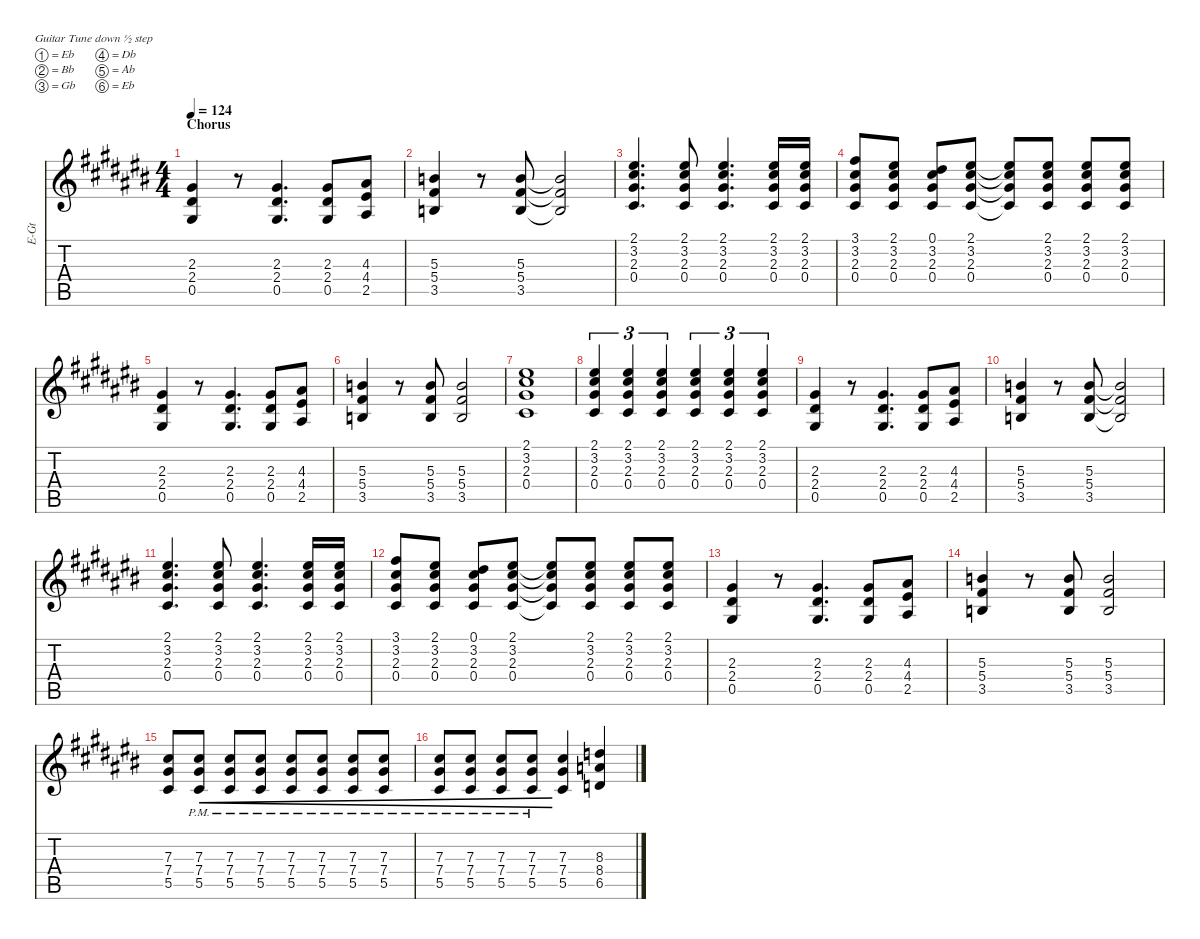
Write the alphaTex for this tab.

\hideDynamics
\bracketExtendMode nobrackets
\otherSystemsTrackNameOrientation horizontal
\track ("Guitar 2 (Izzy)" "E-Gt") {defaultSystemsLayout 8 instrument distortionguitar}
\staff {score tabs}
\tuning (Eb4 Bb3 Gb3 Db3 Ab2 Eb2)
\ts (4 4)
\section ("" "Chorus")
\tempo 124
\clef g2
\ks c#
(2.3{acc #} 2.4{acc #} 0.5{acc #}).4{dy f beam Up} r.8{beam Up} (2.3{acc #} 2.4{acc #} 0.5{acc #}).4{d beam Up} (2.3{acc #} 2.4{acc #} 0.5{acc #}).8{beam Up} (4.3{acc #} 4.4{acc #} 2.5{acc #}).8{beam Up} |
(5.3{acc forcenatural} 5.4{acc #} 3.5{acc forcenatural}).4{beam Up} r.8{beam Up} (5.3{acc forcenatural} 5.4{acc #} 3.5{acc forcenatural}).8{beam Up} (5.3{t acc forcenatural} 5.4{t acc #} 3.5{t acc forcenatural}).2{beam Up} |
(2.1{acc #} 3.2{acc #} 2.3{acc #} 0.4{acc #}).4{d beam Up} (2.1{acc #} 3.2{acc #} 2.3{acc #} 0.4{acc #}).8{beam Up} (2.1{acc #} 3.2{acc #} 2.3{acc #} 0.4{acc #}).4{d beam Up} (2.1{acc #} 3.2{acc #} 2.3{acc #} 0.4{acc #}).16{beam Up} (2.1{acc #} 3.2{acc #} 2.3{acc #} 0.4{acc #}).16{beam Up} |
(3.1{acc #} 3.2{acc #} 2.3{acc #} 0.4{acc #}).8{beam Up} (2.1{acc #} 3.2{acc #} 2.3{acc #} 0.4{acc #}).8{beam Up} (0.1{acc #} 3.2{acc #} 2.3{acc #} 0.4{acc #}).8{beam Up} (2.1{acc #} 3.2{acc #} 2.3{acc #} 0.4{acc #}).8{beam Up} (2.1{t acc #} 3.2{t acc #} 2.3{t acc #} 0.4{t acc #}).8{beam Up} (2.1{acc #} 3.2{acc #} 2.3{acc #} 0.4{acc #}).8{beam Up} (2.1{acc #} 3.2{acc #} 2.3{acc #} 0.4{acc #}).8{beam Up} (2.1{acc #} 3.2{acc #} 2.3{acc #} 0.4{acc #}).8{beam Up} |
(2.3{acc #} 2.4{acc #} 0.5{acc #}).4{beam Up} r.8{beam Up} (2.3{acc #} 2.4{acc #} 0.5{acc #}).4{d beam Up} (2.3{acc #} 2.4{acc #} 0.5{acc #}).8{beam Up} (4.3{acc #} 4.4{acc #} 2.5{acc #}).8{beam Up} |
(5.3{acc forcenatural} 5.4{acc #} 3.5{acc forcenatural}).4{beam Up} r.8{beam Up} (5.3{acc forcenatural} 5.4{acc #} 3.5{acc forcenatural}).8{beam Up} (5.3{acc forcenatural} 5.4{acc #} 3.5{acc forcenatural}).2{beam Up} |
(2.1{acc #} 3.2{acc #} 2.3{acc #} 0.4{acc #}).1{beam Up} |
(2.1{acc #} 3.2{acc #} 2.3{acc #} 0.4{acc #}).4{tu (3 2) beam Up} (2.1{acc #} 3.2{acc #} 2.3{acc #} 0.4{acc #}).4{tu (3 2) beam Up} (2.1{acc #} 3.2{acc #} 2.3{acc #} 0.4{acc #}).4{tu (3 2) beam Up} (2.1{acc #} 3.2{acc #} 2.3{acc #} 0.4{acc #}).4{tu (3 2) beam Up} (2.1{acc #} 3.2{acc #} 2.3{acc #} 0.4{acc #}).4{tu (3 2) beam Up} (2.1{acc #} 3.2{acc #} 2.3{acc #} 0.4{acc #}).4{tu (3 2) beam Up} |
(2.3{acc #} 2.4{acc #} 0.5{acc #}).4{beam Up} r.8{beam Up} (2.3{acc #} 2.4{acc #} 0.5{acc #}).4{d beam Up} (2.3{acc #} 2.4{acc #} 0.5{acc #}).8{beam Up} (4.3{acc #} 4.4{acc #} 2.5{acc #}).8{beam Up} |
(5.3{acc forcenatural} 5.4{acc #} 3.5{acc forcenatural}).4{beam Up} r.8{beam Up} (5.3{acc forcenatural} 5.4{acc #} 3.5{acc forcenatural}).8{beam Up} (5.3{t acc forcenatural} 5.4{t acc #} 3.5{t acc forcenatural}).2{beam Up} |
(2.1{acc #} 3.2{acc #} 2.3{acc #} 0.4{acc #}).4{d beam Up} (2.1{acc #} 3.2{acc #} 2.3{acc #} 0.4{acc #}).8{beam Up} (2.1{acc #} 3.2{acc #} 2.3{acc #} 0.4{acc #}).4{d beam Up} (2.1{acc #} 3.2{acc #} 2.3{acc #} 0.4{acc #}).16{beam Up} (2.1{acc #} 3.2{acc #} 2.3{acc #} 0.4{acc #}).16{beam Up} |
(3.1{acc #} 3.2{acc #} 2.3{acc #} 0.4{acc #}).8{beam Up} (2.1{acc #} 3.2{acc #} 2.3{acc #} 0.4{acc #}).8{beam Up} (0.1{acc #} 3.2{acc #} 2.3{acc #} 0.4{acc #}).8{beam Up} (2.1{acc #} 3.2{acc #} 2.3{acc #} 0.4{acc #}).8{beam Up} (2.1{t acc #} 3.2{t acc #} 2.3{t acc #} 0.4{t acc #}).8{beam Up} (2.1{acc #} 3.2{acc #} 2.3{acc #} 0.4{acc #}).8{beam Up} (2.1{acc #} 3.2{acc #} 2.3{acc #} 0.4{acc #}).8{beam Up} (2.1{acc #} 3.2{acc #} 2.3{acc #} 0.4{acc #}).8{beam Up} |
(2.3{acc #} 2.4{acc #} 0.5{acc #}).4{beam Up} r.8{beam Up} (2.3{acc #} 2.4{acc #} 0.5{acc #}).4{d beam Up} (2.3{acc #} 2.4{acc #} 0.5{acc #}).8{beam Up} (4.3{acc #} 4.4{acc #} 2.5{acc #}).8{beam Up} |
(5.3{acc forcenatural} 5.4{acc #} 3.5{acc forcenatural}).4{beam Up} r.8{beam Up} (5.3{acc forcenatural} 5.4{acc #} 3.5{acc forcenatural}).8{beam Up} (5.3{acc forcenatural} 5.4{acc #} 3.5{acc forcenatural}).2{beam Up} |
(7.3{acc #} 7.4{acc #} 5.5{acc #}).8{beam Up} (7.3{pm acc #} 7.4{pm acc #} 5.5{pm acc #}).8{cre beam Up} (7.3{pm acc #} 7.4{pm acc #} 5.5{pm acc #}).8{cre beam Up} (7.3{pm acc #} 7.4{pm acc #} 5.5{pm acc #}).8{cre beam Up} (7.3{pm acc #} 7.4{pm acc #} 5.5{pm acc #}).8{cre beam Up} (7.3{pm acc #} 7.4{pm acc #} 5.5{pm acc #}).8{cre beam Up} (7.3{pm acc #} 7.4{pm acc #} 5.5{pm acc #}).8{cre beam Up} (7.3{pm acc #} 7.4{pm acc #} 5.5{pm acc #}).8{cre beam Up} |
(7.3{pm acc #} 7.4{pm acc #} 5.5{pm acc #}).8{cre beam Up} (7.3{pm acc #} 7.4{pm acc #} 5.5{pm acc #}).8{cre beam Up} (7.3{pm acc #} 7.4{pm acc #} 5.5{pm acc #}).8{cre beam Up} (7.3{pm acc #} 7.4{pm acc #} 5.5{pm acc #}).8{cre beam Up} (7.3{acc #} 7.4{acc #} 5.5{acc #}).4{beam Up} (8.3{acc forcenatural} 8.4{acc forcenatural} 6.5{acc forcenatural}).4{beam Up}
